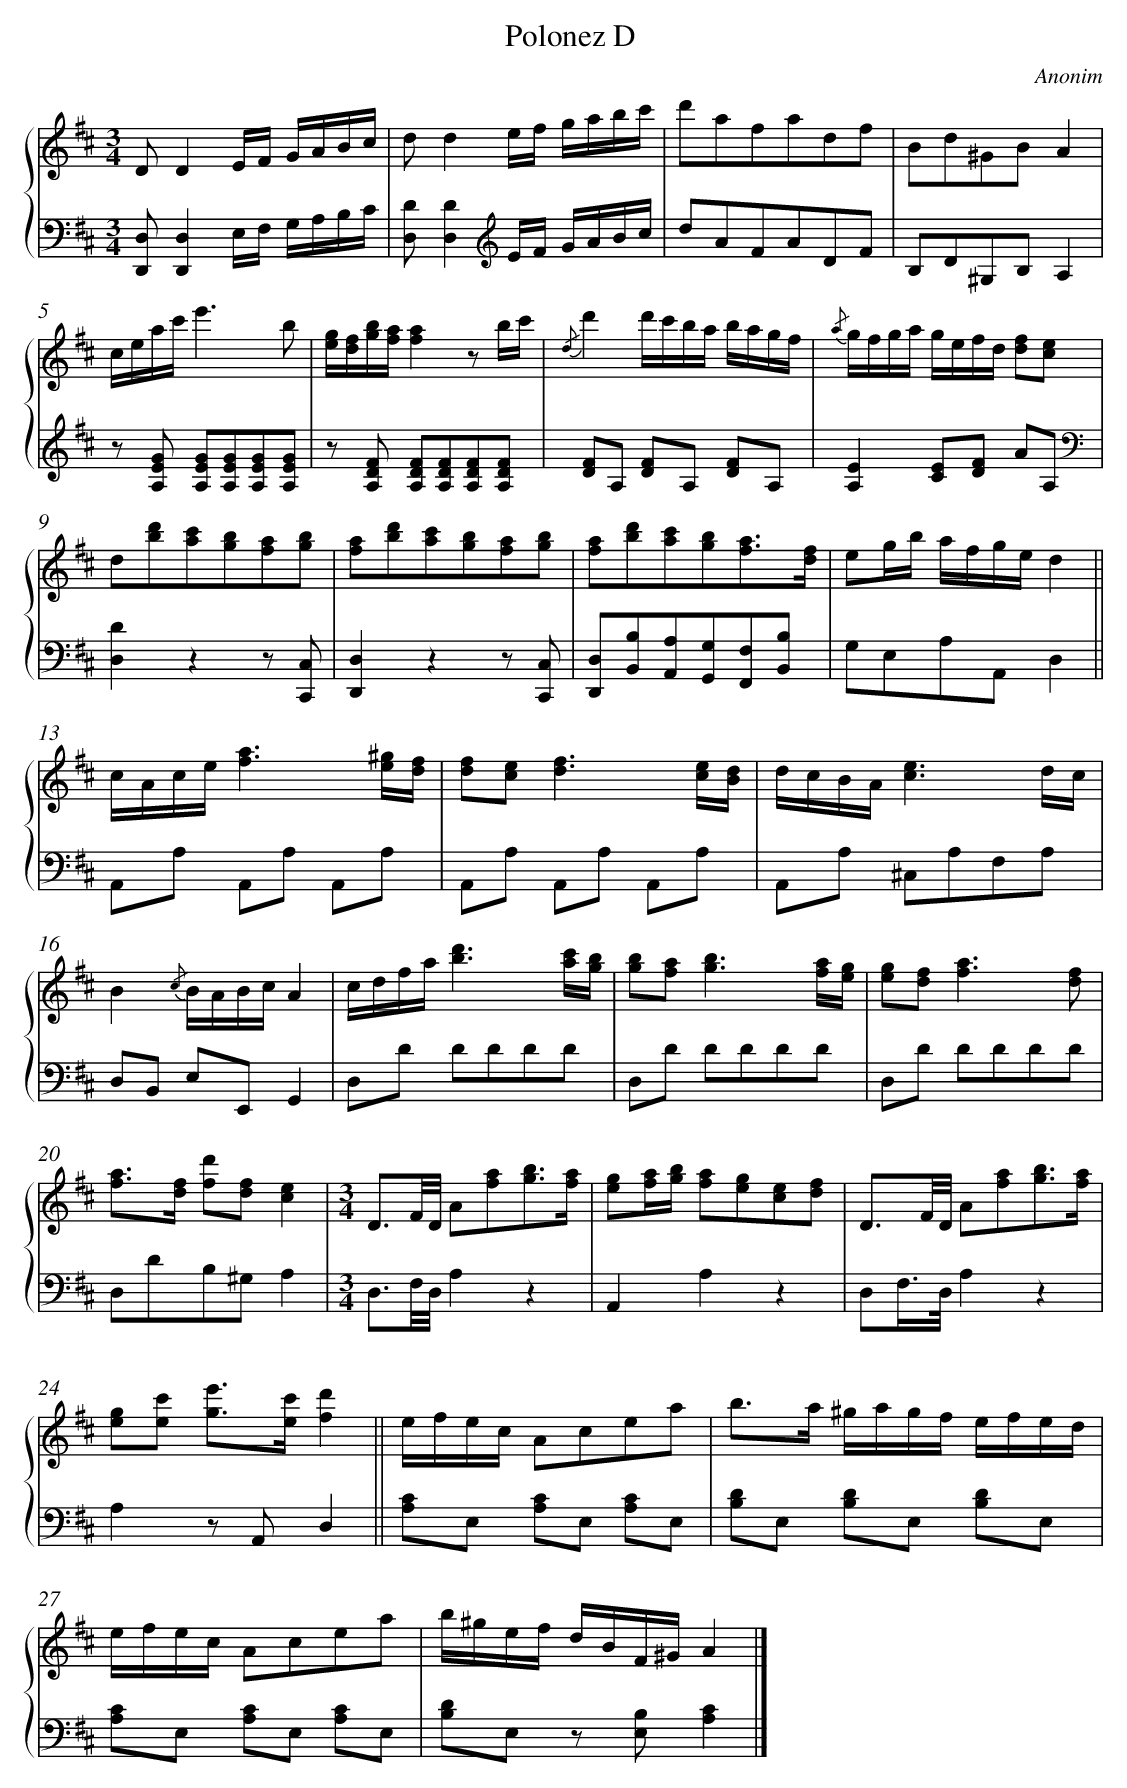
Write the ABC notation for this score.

X:1
T: Polonez D
C: Anonim
L: 1/8
M: 3/4
%%staves {1 2}
V: 1 clef=treble
V: 2 clef=bass
K: D
[V:1] DD2E/F/ G/A/B/c/ |
[V:2] [D,D,,][D,2D,,2]E,/F,/ G,/A,/B,/C/ |
[V:1] dd2e/f/ g/a/b/c'/ |
[V:2] [DD,][D2D,2][K:clef=treble]E/F/ G/A/B/c/ |
[V:1] d'afadf |
[V:2] dAFADF |
[V:1] Bd^GBA2 |
[V:2] B,D^G,B,A,2 |
[V:1] c/e/a/c'/e'3b |
[V:2] z [GEA,] [GEA,][GEA,][GEA,][GEA,] |
[V:1] [g/e/][f/d/][b/g/][a/f/][a2f2]z b/c'/ |
[V:2] z [FDA,] [FDA,][FDA,][FDA,][FDA,] |
[V:1] {/d}d'2d'/c'/b/a/ b/a/g/f/ |
[V:2] [FD]A, [FD]A, [FD]A, |
[V:1] {/a} g/f/g/a/ g/e/f/d/ [fd][ec] |
[V:2] [E2A,2][EC][FD] AA, |
[V:1] d[d'b][c'a][bg][af][bg] |
[V:2] [K:clef=bass][D2D,2]z2z [C,C,,] |
[V:1] [af][d'b][c'a][bg][af][bg] |
[V:2] [D,2D,,2]z2z [C,C,,] |
[V:1] [af][d'b][c'a][bg][a3/f3/][f/d/] |
[V:2] [D,D,,][B,B,,][A,A,,][G,G,,][F,F,,][B,B,,] |
[V:1] eg/b/ a/f/g/e/d2 ||
[V:2] G,E,A,A,,D,2 ||
[V:1] c/A/c/e/[a3f3][^g/e/][f/d/] |
[V:2] A,,A, A,,A, A,,A, |
[V:1] [fd][e2c2]<[f2d2][e/c/][d/B/] |
[V:2] A,,A, A,,A, A,,A, |
[V:1] d/c/B/A/[e3c3]d/c/ |
[V:2] A,,A, ^C,A,F,A, |
[V:1] B2{/c} B/A/B/c/A2 |
[V:2] D,B,, E,E,,G,,2 |
[V:1] c/d/f/a/[d'3b3][c'/a/][b/g/] |
[V:2] D,D DDDD |
[V:1] [bg][a2f2]<[b2g2][a/f/][g/e/] |
[V:2] D,D DDDD |
[V:1] [ge][f2d2]<[a2f2][fd] |
[V:2] D,D DDDD |
[V:1] [af]>[fd] [d'f][fd][e2c2] |
[V:2] D,DB,^G,A,2 |
[V:1]  [K:D] [M:3/4]D3/F//D// A[af][b3/g3/][a/f/] |
[V:2]  [K:D] [M:3/4]D,3/F,//D,//A,2z2 |
[V:1] [ge][a/f/][b/g/] [af][ge][ec][fd] |
[V:2] A,,2A,2z2 |
[V:1] D3/F//D// A[af][b3/g3/][a/f/] |
[V:2] D,F,/>D,/A,2z2 |
[V:1] [ge][c'e] [e'g]>[c'e][d'2f2] ||
[V:2] A,2z A,,D,2 ||
[V:1] e/f/e/c/ Acea |
[V:2] [CA,]E, [CA,]E, [CA,]E, |
[V:1] b>a ^g/a/g/f/ e/f/e/d/ |
[V:2] [DB,]E, [DB,]E, [DB,]E, |
[V:1] e/f/e/c/ Acea |
[V:2] [CA,]E, [CA,]E, [CA,]E, |
[V:1] b/^g/e/f/ d/B/F/^G/A2 |]
[V:2] [DB,]E, z [B,E,][C2A,2] |]
